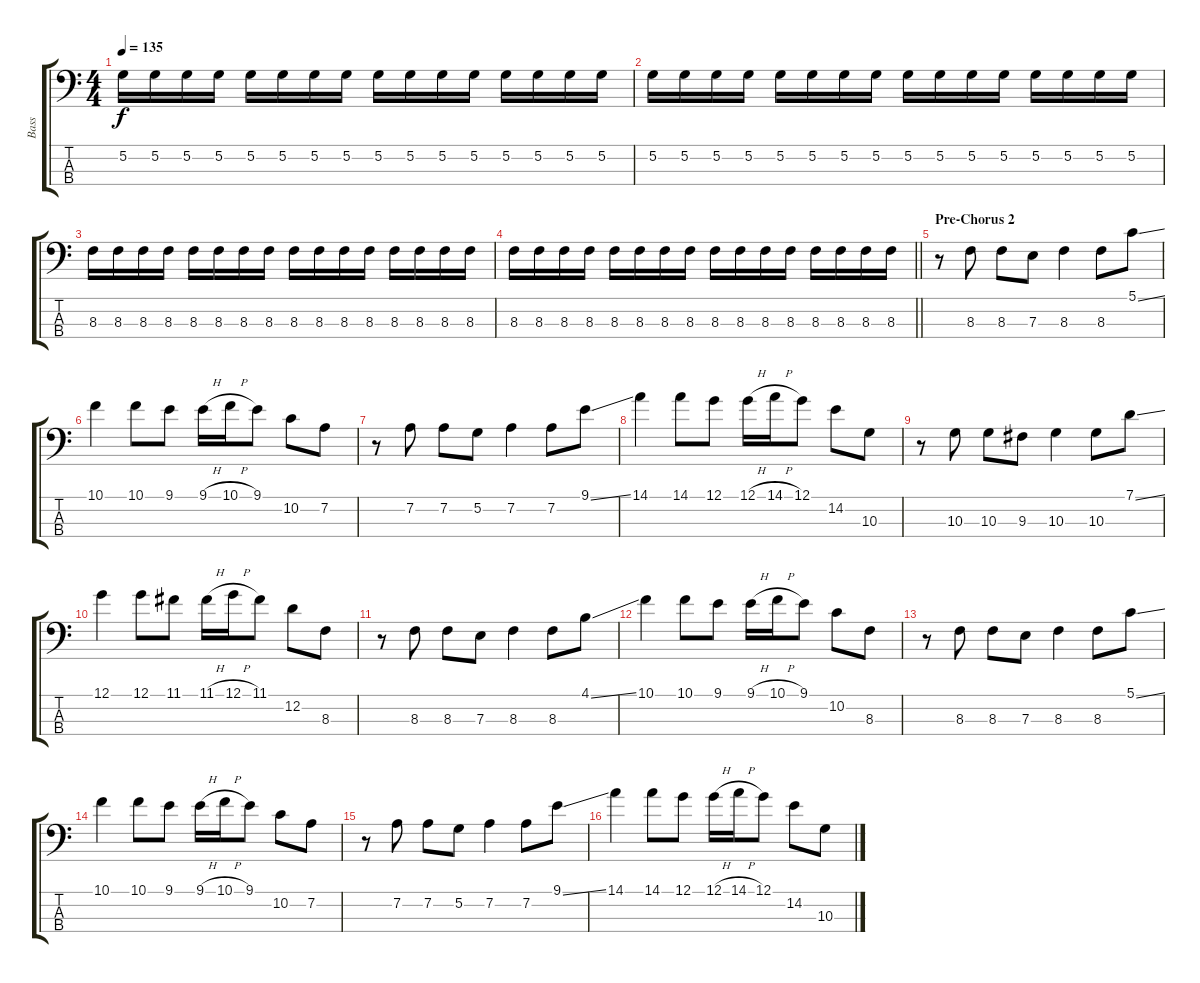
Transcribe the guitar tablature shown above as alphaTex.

\track ("Bass" "Bass") {instrument electricbassfinger}
\staff {score tabs}
\tuning (G2 D2 A1 E1) {hide}
\ts (4 4)
\tempo 135
\clef f4
\ks c
5.2.16{dy f} 5.2.16 5.2.16 5.2.16 5.2.16 5.2.16 5.2.16 5.2.16 5.2.16 5.2.16 5.2.16 5.2.16 5.2.16 5.2.16 5.2.16 5.2.16 |
5.2.16 5.2.16 5.2.16 5.2.16 5.2.16 5.2.16 5.2.16 5.2.16 5.2.16 5.2.16 5.2.16 5.2.16 5.2.16 5.2.16 5.2.16 5.2.16 |
8.3.16 8.3.16 8.3.16 8.3.16 8.3.16 8.3.16 8.3.16 8.3.16 8.3.16 8.3.16 8.3.16 8.3.16 8.3.16 8.3.16 8.3.16 8.3.16 |
\barLineRight lightlight
8.3.16 8.3.16 8.3.16 8.3.16 8.3.16 8.3.16 8.3.16 8.3.16 8.3.16 8.3.16 8.3.16 8.3.16 8.3.16 8.3.16 8.3.16 8.3.16 |
\section ("" "Pre-Chorus 2")
r.8{instrument electricbassfinger} 8.3.8 8.3.8 7.3.8 8.3.4 8.3.8 5.1{ss}.8 |
10.1.4 10.1.8 9.1.8 9.1{h}.16 10.1{h}.16 9.1.8 10.2.8 7.2.8 |
r.8 7.2.8 7.2.8 5.2.8 7.2.4 7.2.8 9.1{ss}.8 |
14.1.4 14.1.8 12.1.8 12.1{h}.16 14.1{h}.16 12.1.8 14.2.8 10.3.8 |
r.8 10.3.8 10.3.8 9.3.8 10.3.4 10.3.8 7.1{ss}.8 |
12.1.4 12.1.8 11.1.8 11.1{h}.16 12.1{h}.16 11.1.8 12.2.8 8.3.8 |
r.8 8.3.8 8.3.8 7.3.8 8.3.4 8.3.8 4.1{ss}.8 |
10.1.4 10.1.8 9.1.8 9.1{h}.16 10.1{h}.16 9.1.8 10.2.8 8.3.8 |
r.8 8.3.8 8.3.8 7.3.8 8.3.4 8.3.8 5.1{ss}.8 |
10.1.4 10.1.8 9.1.8 9.1{h}.16 10.1{h}.16 9.1.8 10.2.8 7.2.8 |
r.8 7.2.8 7.2.8 5.2.8 7.2.4 7.2.8 9.1{ss}.8 |
14.1.4 14.1.8 12.1.8 12.1{h}.16 14.1{h}.16 12.1.8 14.2.8 10.3.8
